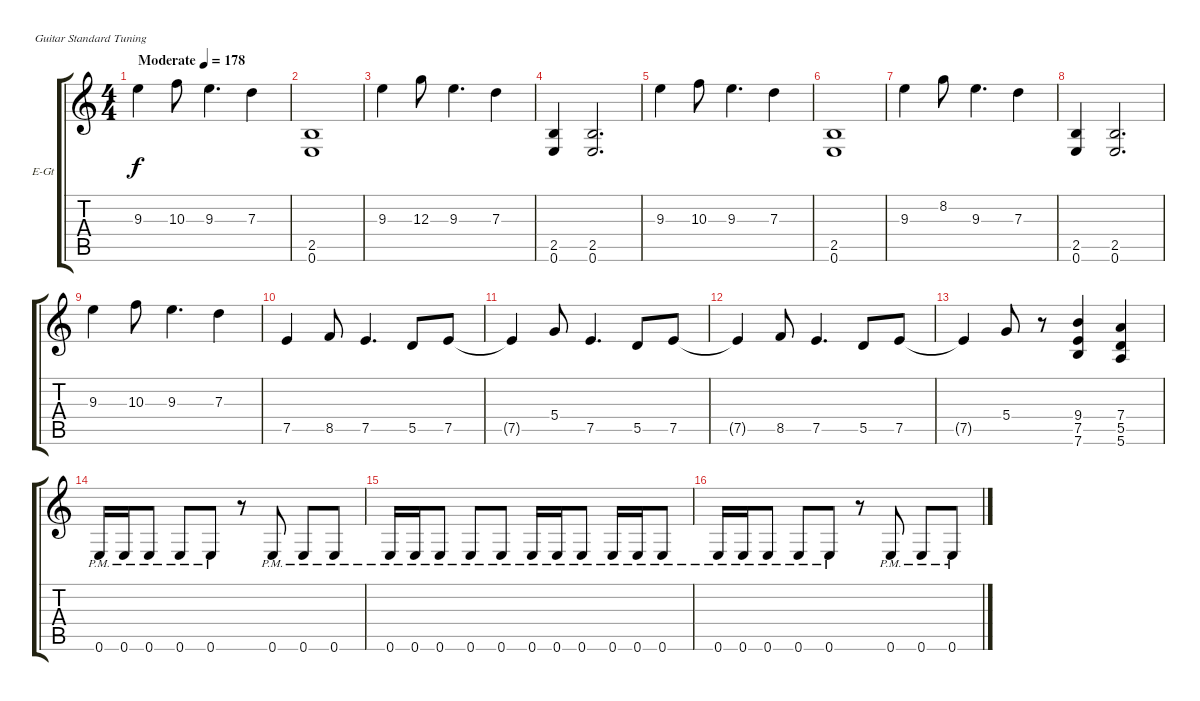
\bracketExtendMode groupsimilarinstruments
\firstSystemTrackNameOrientation horizontal
\otherSystemsTrackNameOrientation horizontal
\track ("James Hetfield" "E-Gt") {instrument distortionguitar}
\staff {score tabs}
\tuning (E4 B3 G3 D3 A2 E2)
\ts (4 4)
\beaming (8 2 2 2 2)
\tempo (178 "Moderate")
\clef g2
\ks c
9.3.4{dy f instrument distortionguitar} 10.3.8 9.3.4{d} 7.3.4 |
(2.5 0.6).1 |
9.3.4 12.3.8 9.3.4{d} 7.3.4 |
(2.5 0.6).4 (2.5 0.6).2{d} |
9.3.4 10.3.8 9.3.4{d} 7.3.4 |
(2.5 0.6).1 |
9.3.4 8.2.8 9.3.4{d} 7.3.4 |
(2.5 0.6).4 (2.5 0.6).2{d} |
9.3.4 10.3.8 9.3.4{d} 7.3.4 |
7.5.4 8.5.8 7.5.4{d} 5.5.8 7.5.8 |
7.5{t}.4 5.4.8 7.5.4{d} 5.5.8 7.5.8 |
7.5{t}.4 8.5.8 7.5.4{d} 5.5.8 7.5.8 |
7.5{t}.4 5.4.8 r.8 (9.4 7.5 7.6).4 (7.4 5.5 5.6).4 |
0.6{pm}.16 0.6{pm}.16 0.6{pm}.8 0.6{pm}.8 0.6{pm}.8 r.8 0.6{pm}.8 0.6{pm}.8 0.6{pm}.8 |
0.6{pm}.16 0.6{pm}.16 0.6{pm}.8 0.6{pm}.8 0.6{pm}.8 0.6{pm}.16 0.6{pm}.16 0.6{pm}.8 0.6{pm}.16 0.6{pm}.16 0.6{pm}.8 |
0.6{pm}.16 0.6{pm}.16 0.6{pm}.8 0.6{pm}.8 0.6{pm}.8 r.8 0.6{pm}.8 0.6{pm}.8 0.6{pm}.8
